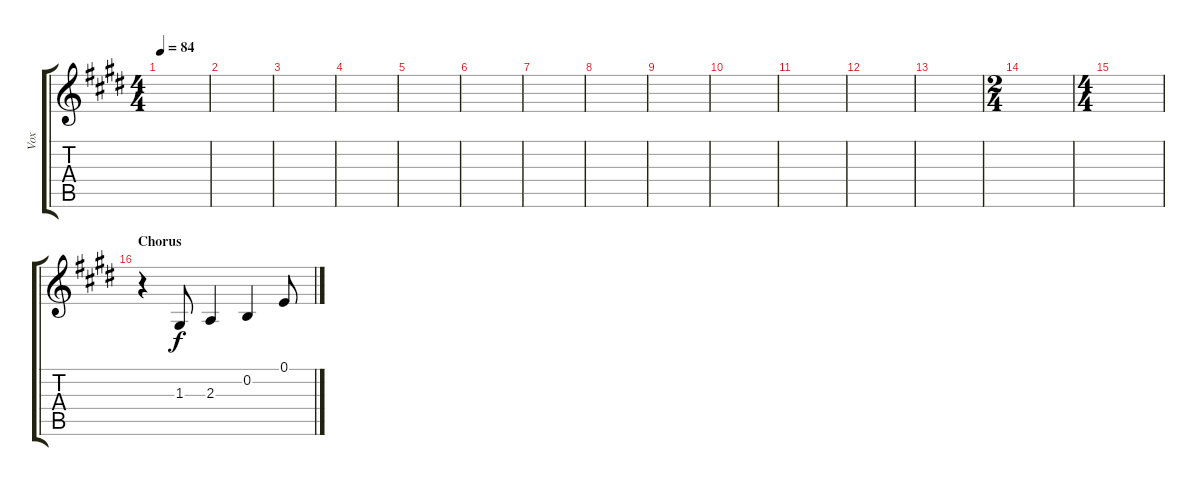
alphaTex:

\track ("Vox" "Vox") {instrument bassoon}
\staff {score tabs}
\tuning (E4 B3 G3 D3 A2 E2) {hide}
\ts (4 4)
\tempo 84
\clef g2
\ks e
|
|
|
|
|
|
|
|
|
|
|
|
|
\ts (2 4)
|
\ts (4 4)
|
\section ("" "Chorus")
r.4 1.3.8 2.3.4 0.2.4 0.1.8
